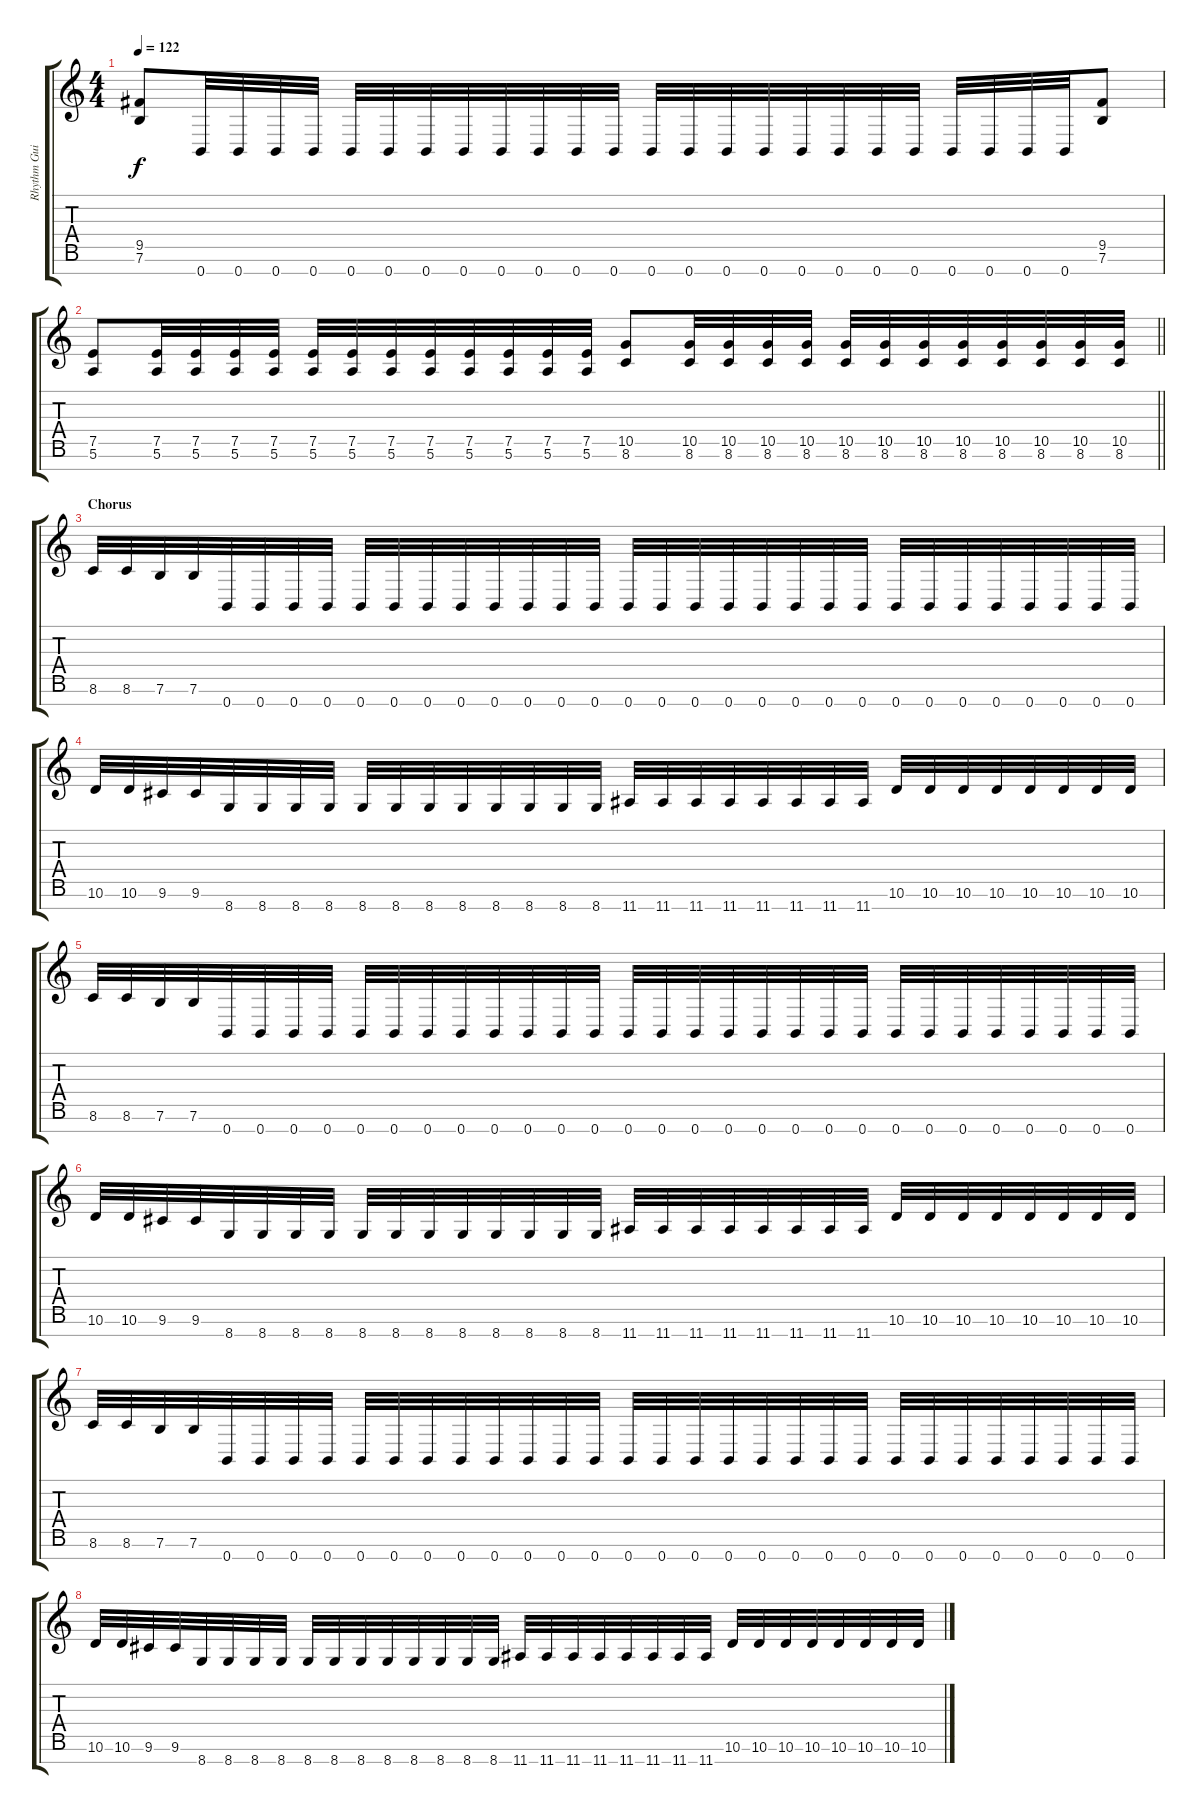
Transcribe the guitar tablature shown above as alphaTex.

\track ("Rhythm Guitar 2" "Rhythm Gui") {instrument overdrivenguitar}
\staff {score tabs}
\tuning (E4 B3 G3 D3 A2 E2 B1) {hide}
\ts (4 4)
\tempo 122
\clef g2
\ks c
(9.5 7.6).8{dy f} 0.7.32 0.7.32 0.7.32 0.7.32 0.7.32 0.7.32 0.7.32 0.7.32 0.7.32 0.7.32 0.7.32 0.7.32 0.7.32 0.7.32 0.7.32 0.7.32 0.7.32 0.7.32 0.7.32 0.7.32 0.7.32 0.7.32 0.7.32 0.7.32 (9.5 7.6).8 |
\barLineRight lightlight
(7.5 5.6).8 (7.5 5.6).32 (7.5 5.6).32 (7.5 5.6).32 (7.5 5.6).32 (7.5 5.6).32 (7.5 5.6).32 (7.5 5.6).32 (7.5 5.6).32 (7.5 5.6).32 (7.5 5.6).32 (7.5 5.6).32 (7.5 5.6).32 (10.5 8.6).8 (10.5 8.6).32 (10.5 8.6).32 (10.5 8.6).32 (10.5 8.6).32 (10.5 8.6).32 (10.5 8.6).32 (10.5 8.6).32 (10.5 8.6).32 (10.5 8.6).32 (10.5 8.6).32 (10.5 8.6).32 (10.5 8.6).32 |
\section ("" "Chorus")
8.6.32 8.6.32 7.6.32 7.6.32 0.7.32 0.7.32 0.7.32 0.7.32 0.7.32 0.7.32 0.7.32 0.7.32 0.7.32 0.7.32 0.7.32 0.7.32 0.7.32 0.7.32 0.7.32 0.7.32 0.7.32 0.7.32 0.7.32 0.7.32 0.7.32 0.7.32 0.7.32 0.7.32 0.7.32 0.7.32 0.7.32 0.7.32 |
10.6.32 10.6.32 9.6.32 9.6.32 8.7.32 8.7.32 8.7.32 8.7.32 8.7.32 8.7.32 8.7.32 8.7.32 8.7.32 8.7.32 8.7.32 8.7.32 11.7.32 11.7.32 11.7.32 11.7.32 11.7.32 11.7.32 11.7.32 11.7.32 10.6.32 10.6.32 10.6.32 10.6.32 10.6.32 10.6.32 10.6.32 10.6.32 |
8.6.32 8.6.32 7.6.32 7.6.32 0.7.32 0.7.32 0.7.32 0.7.32 0.7.32 0.7.32 0.7.32 0.7.32 0.7.32 0.7.32 0.7.32 0.7.32 0.7.32 0.7.32 0.7.32 0.7.32 0.7.32 0.7.32 0.7.32 0.7.32 0.7.32 0.7.32 0.7.32 0.7.32 0.7.32 0.7.32 0.7.32 0.7.32 |
10.6.32 10.6.32 9.6.32 9.6.32 8.7.32 8.7.32 8.7.32 8.7.32 8.7.32 8.7.32 8.7.32 8.7.32 8.7.32 8.7.32 8.7.32 8.7.32 11.7.32 11.7.32 11.7.32 11.7.32 11.7.32 11.7.32 11.7.32 11.7.32 10.6.32 10.6.32 10.6.32 10.6.32 10.6.32 10.6.32 10.6.32 10.6.32 |
8.6.32 8.6.32 7.6.32 7.6.32 0.7.32 0.7.32 0.7.32 0.7.32 0.7.32 0.7.32 0.7.32 0.7.32 0.7.32 0.7.32 0.7.32 0.7.32 0.7.32 0.7.32 0.7.32 0.7.32 0.7.32 0.7.32 0.7.32 0.7.32 0.7.32 0.7.32 0.7.32 0.7.32 0.7.32 0.7.32 0.7.32 0.7.32 |
10.6.32 10.6.32 9.6.32 9.6.32 8.7.32 8.7.32 8.7.32 8.7.32 8.7.32 8.7.32 8.7.32 8.7.32 8.7.32 8.7.32 8.7.32 8.7.32 11.7.32 11.7.32 11.7.32 11.7.32 11.7.32 11.7.32 11.7.32 11.7.32 10.6.32 10.6.32 10.6.32 10.6.32 10.6.32 10.6.32 10.6.32 10.6.32
